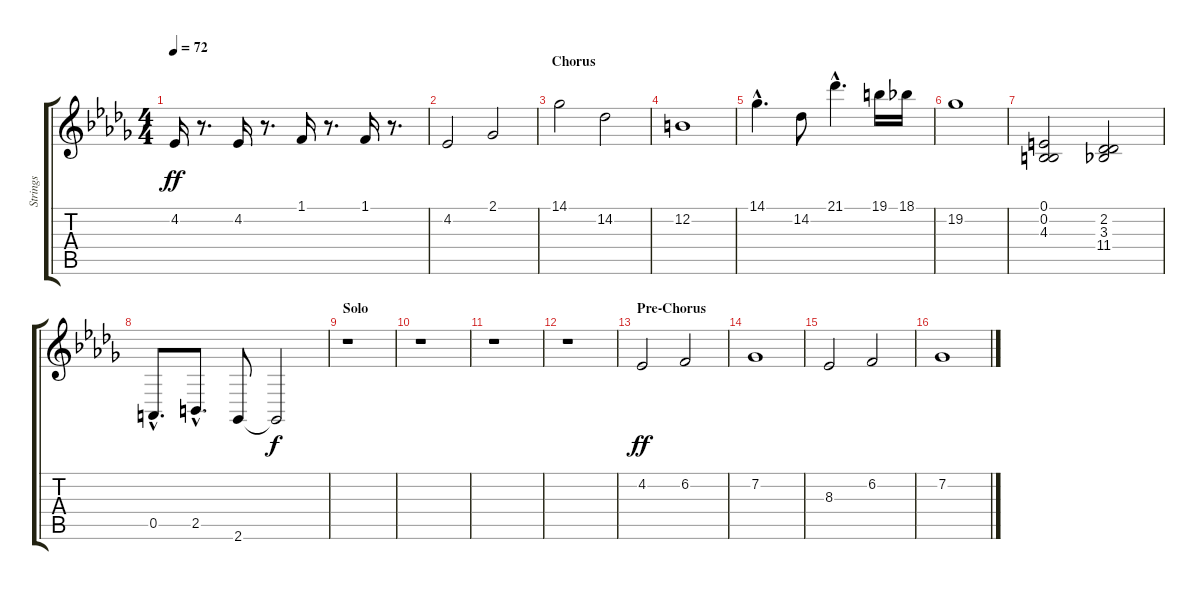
\track ("Strings" "Strings") {instrument stringensemble1}
\staff {score tabs}
\tuning (E4 B3 G3 D3 A2 E2) {hide}
\ts (4 4)
\tempo 72
\clef g2
\ks db
4.2.16{dy ff} r.8{d} 4.2.16 r.8{d} 1.1.16 r.8{d} 1.1.16 r.8{d} |
4.2.2 2.1.2 |
\section ("" "Chorus")
14.1.2 14.2.2 |
12.2.1 |
14.1{hac}.4{d} 14.2.8 21.1{hac}.4{d} 19.1.16 18.1.16 |
19.2.1 |
(0.1 0.2 4.3).2 (2.2 3.3 11.4).2 |
0.5{hac}.8{d} 2.5{hac}.8{d} 2.6.8 2.6{t}.2{dy f} |
\section ("" "Solo")
r.1 |
r.1 |
r.1 |
r.1 |
\section ("" "Pre-Chorus")
4.2.2{dy ff} 6.2.2 |
7.2.1 |
8.3.2 6.2.2 |
7.2.1
